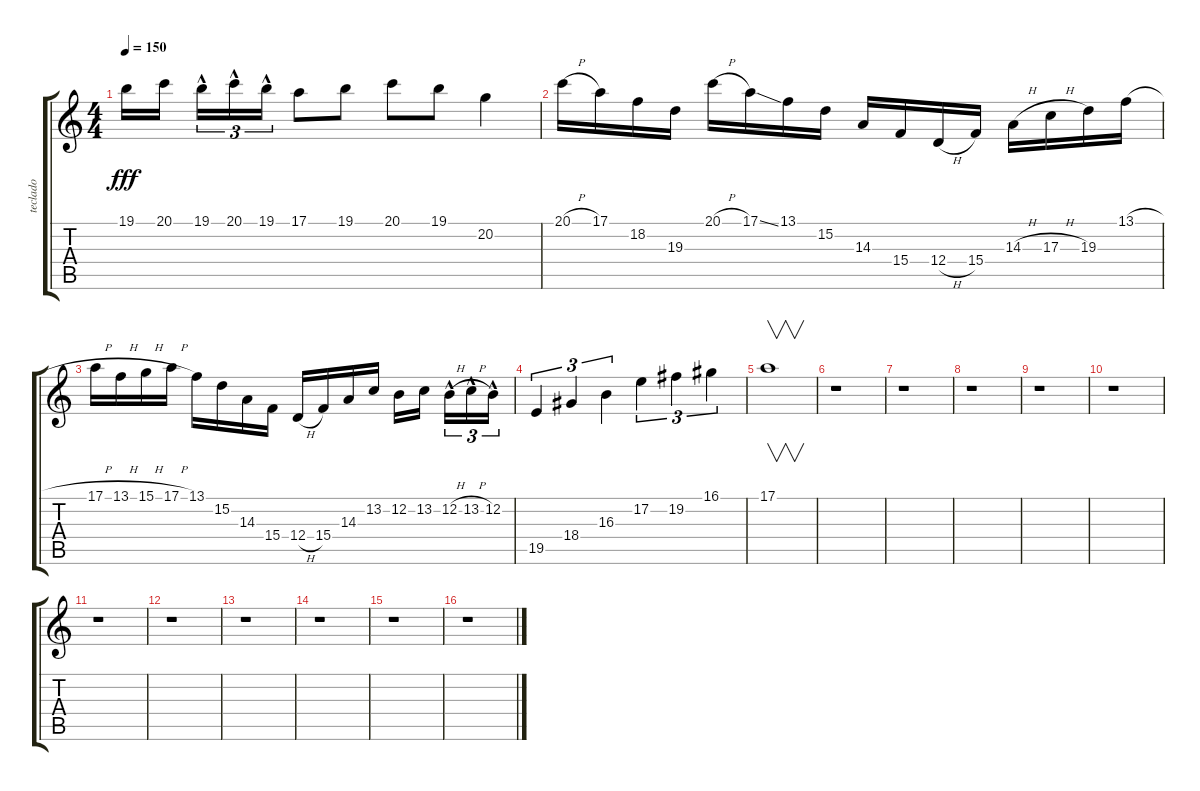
\track ("teclado" "teclado") {instrument churchorgan}
\staff {score tabs}
\tuning (E4 B3 G3 D3 A2 E2) {hide}
\ts (4 4)
\tempo 150
\clef g2
\ks c
19.1.16{dy fff} 20.1.16 19.1{hac}.16{tu (3 2)} 20.1{hac}.16{tu (3 2)} 19.1{hac}.16{tu (3 2)} 17.1.8 19.1.8 20.1.8 19.1.8 20.2.4 |
20.1{h}.16 17.1.16 18.2.16 19.3.16 20.1{h}.16 17.1{ss}.16 13.1.16 15.2.16 14.3.16 15.4.16 12.4{h}.16 15.4.16 14.3{h}.16 17.3{h}.16 19.3.16 13.1{h}.16 |
17.1{h}.16 13.1{h}.16 15.1{h}.16 17.1{h}.16 13.1.16 15.2.16 14.3.16 15.4.16 12.4{h}.16 15.4.16 14.3.16 13.2.16 12.2.16 13.2.16 12.2{h hac}.16{tu (3 2)} 13.2{h hac}.16{tu (3 2)} 12.2{hac}.16{tu (3 2)} |
19.5.4{tu (3 2)} 18.4.4{tu (3 2)} 16.3.4{tu (3 2)} 17.2.4{tu (3 2)} 19.2.4{tu (3 2)} 16.1.4{tu (3 2)} |
17.1.1{v} |
r.1 |
r.1 |
r.1 |
r.1 |
r.1 |
r.1 |
r.1 |
r.1 |
r.1 |
r.1 |
r.1
